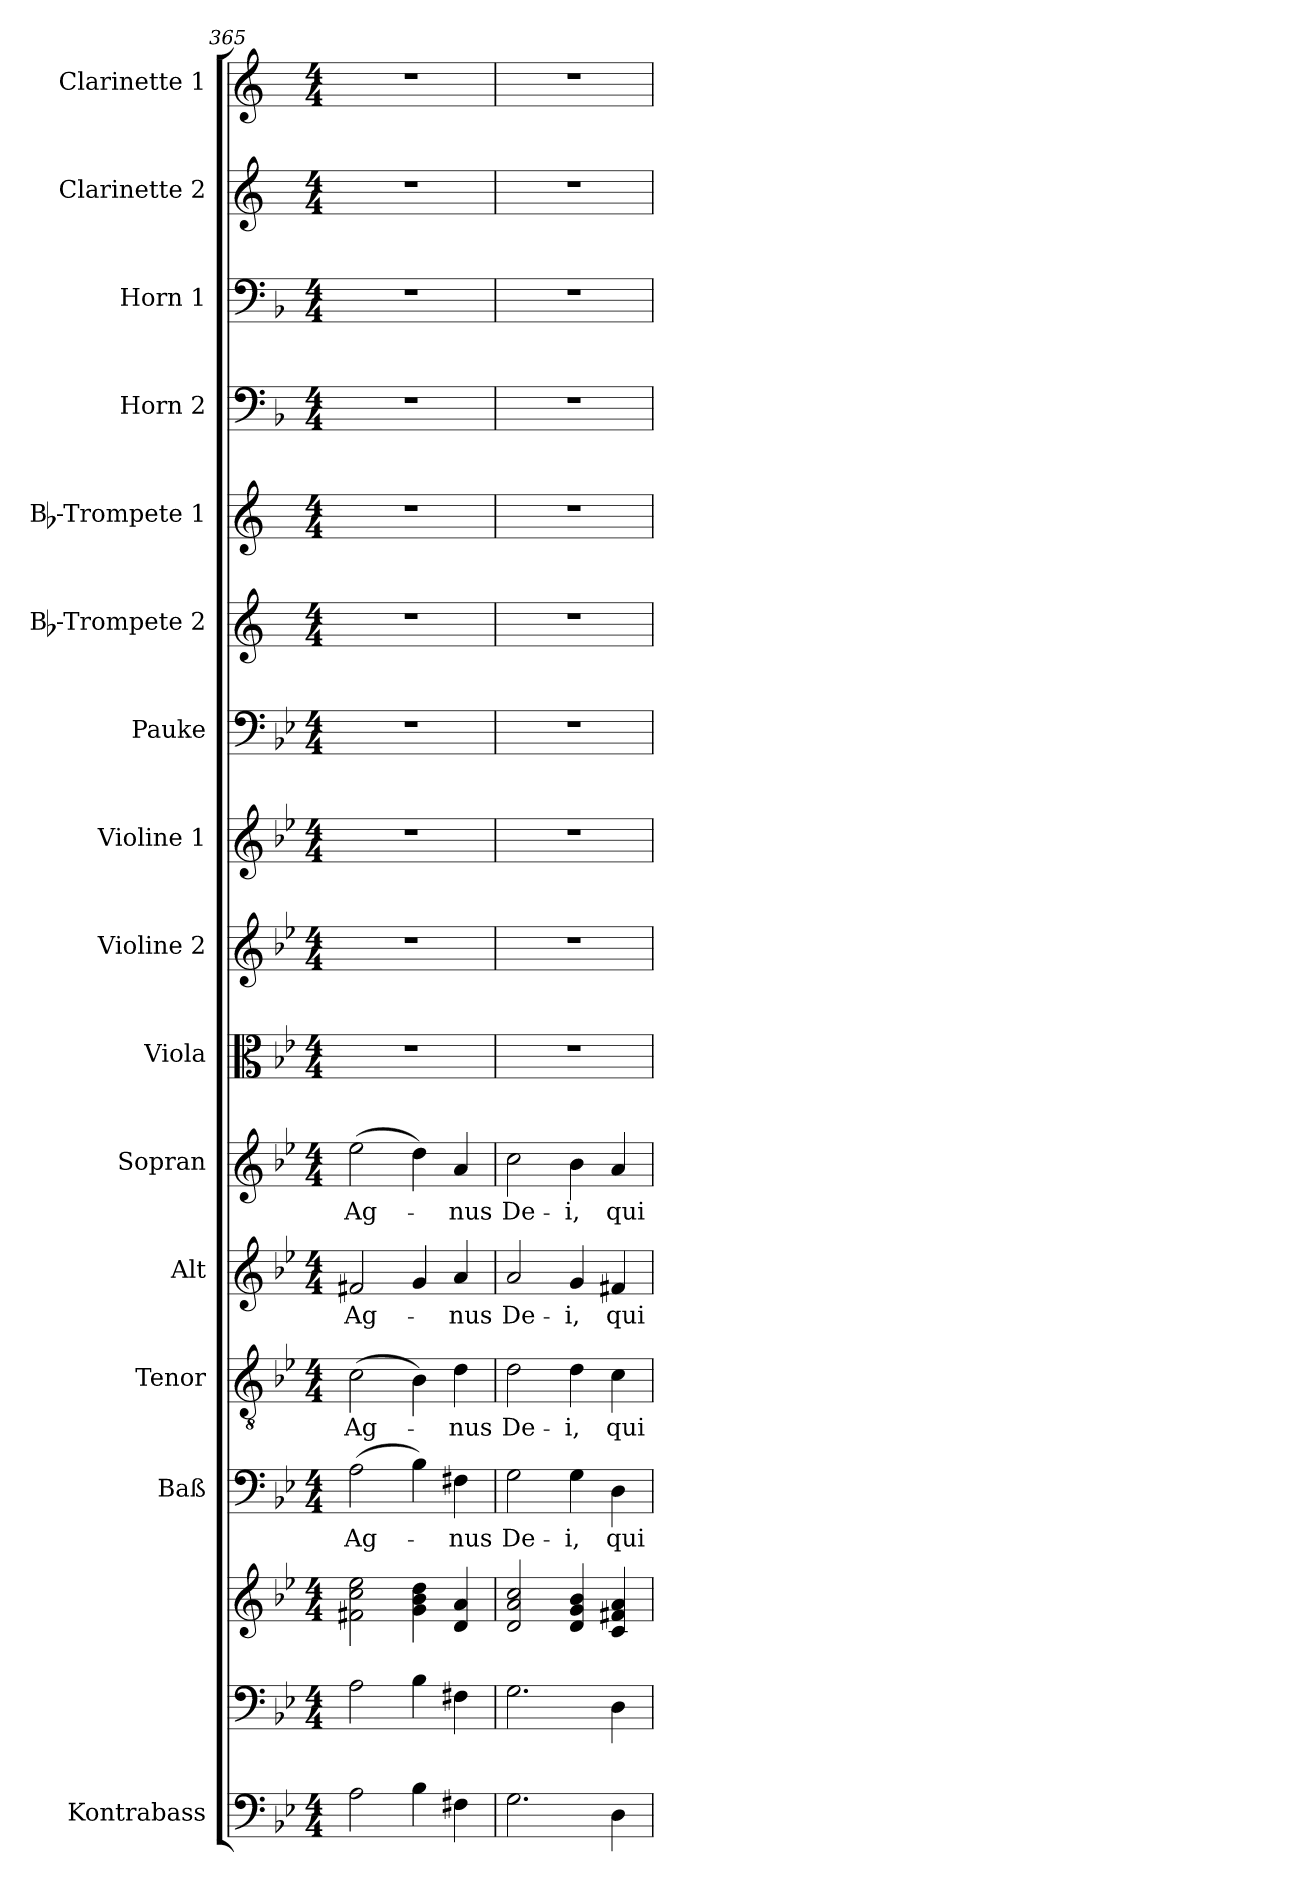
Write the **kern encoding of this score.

**kern	**kern	**kern	**kern	**text	**kern	**text	**kern	**text	**kern	**text	**kern	**kern	**kern	**kern	**kern	**kern	**kern	**kern	**kern	**kern
*part16	*part15	*part15	*part14	*part14	*part13	*part13	*part12	*part12	*part11	*part11	*part10	*part9	*part8	*part7	*part6	*part5	*part4	*part3	*part2	*part1
*staff17	*staff16	*staff15	*staff14	*staff14	*staff13	*staff13	*staff12	*staff12	*staff11	*staff11	*staff10	*staff9	*staff8	*staff7	*staff6	*staff5	*staff4	*staff3	*staff2	*staff1
*I"Kontrabass	*	*	*I"Baß	*	*I"Tenor	*	*I"Alt	*	*I"Sopran	*	*I"Viola	*I"Violine 2	*I"Violine 1	*I"Pauke	*I"Bb-Trompete 2	*I"Bb-Trompete 1	*I"Horn 2	*I"Horn 1	*I"Clarinette 2	*I"Clarinette 1
*I'Kb.	*	*	*I'Baß	*	*I'Ten	*	*I'Alt	*	*I'Sop	*	*I'Vla.	*I'Vln. 2	*I'Vln. 1	*I'Pk.	*I'Bb Trp. 2	*I'Bb Trp. 1	*I'Hrn. 2	*I'Hrn. 1	*I'Cl. 2	*I'Cl. 1
*clefF4	*clefF4	*clefG2	*clefF4	*	*clefGv2	*	*clefG2	*	*clefG2	*	*clefC3	*clefG2	*clefG2	*clefF4	*clefG2	*clefG2	*clefF4	*clefF4	*clefG2	*clefG2
*ITrd7c12	*	*	*	*	*	*	*	*	*	*	*	*	*	*	*ITrd1c2	*ITrd1c2	*ITrd4c7	*ITrd4c7	*ITrd1c2	*ITrd1c2
*k[b-e-]	*k[b-e-]	*k[b-e-]	*k[b-e-]	*	*k[b-e-]	*	*k[b-e-]	*	*k[b-e-]	*	*k[b-e-]	*k[b-e-]	*k[b-e-]	*k[b-e-]	*k[b-e-]	*k[b-e-]	*k[b-e-]	*k[b-e-]	*k[b-e-]	*k[b-e-]
*B-:	*B-:	*B-:	*B-:	*	*B-:	*	*B-:	*	*B-:	*	*B-:	*B-:	*B-:	*B-:	*B-:	*B-:	*B-:	*B-:	*B-:	*B-:
*M4/4	*M4/4	*M4/4	*M4/4	*	*M4/4	*	*M4/4	*	*M4/4	*	*M4/4	*M4/4	*M4/4	*M4/4	*M4/4	*M4/4	*M4/4	*M4/4	*M4/4	*M4/4
=365	=365	=365	=365	=365	=365	=365	=365	=365	=365	=365	=365	=365	=365	=365	=365	=365	=365	=365	=365	=365
!	!	!	!	!LO:LY:b	!	!LO:LY:b	!	!LO:LY:b	!	!LO:LY:b	!	!	!	!	!	!	!	!	!	!
2AA\	2A\	2f#X\ 2cc\ 2ee-\	(>2A\	Ag-	(>2c\	Ag-	2f#X/	Ag-	(>2ee-\	Ag-	1r	1r	1r	1r	1r	1r	1r	1r	1r	1r
4BB-\	4B-\	4g\ 4b-\ 4dd\	4B-\)	.	4B-\)	.	4g/	.	4dd\)	.	.	.	.	.	.	.	.	.	.	.
!	!	!	!	!LO:LY:b	!	!LO:LY:b	!	!LO:LY:b	!	!LO:LY:b	!	!	!	!	!	!	!	!	!	!
4FF#X\	4F#X\	4d/ 4a/	4F#X\	-nus	4d\	-nus	4a/	-nus	4a/	-nus	.	.	.	.	.	.	.	.	.	.
=366	=366	=366	=366	=366	=366	=366	=366	=366	=366	=366	=366	=366	=366	=366	=366	=366	=366	=366	=366	=366
!	!	!	!	!LO:LY:b	!	!LO:LY:b	!	!LO:LY:b	!	!LO:LY:b	!	!	!	!	!	!	!	!	!	!
2.GG\	2.G\	2d/ 2a/ 2cc/	2G\	De-	2d\	De-	2a/	De-	2cc\	De-	1r	1r	1r	1r	1r	1r	1r	1r	1r	1r
!	!	!	!	!LO:LY:b	!	!LO:LY:b	!	!LO:LY:b	!	!LO:LY:b	!	!	!	!	!	!	!	!	!	!
.	.	4d/ 4g/ 4b-/	4G\	-i,	4d\	-i,	4g/	-i,	4b-\	-i,	.	.	.	.	.	.	.	.	.	.
!	!	!	!	!LO:LY:b	!	!LO:LY:b	!	!LO:LY:b	!	!LO:LY:b	!	!	!	!	!	!	!	!	!	!
4DD\	4D\	4c/ 4f#X/ 4a/	4D\	qui	4c\	qui	4f#X/	qui	4a/	qui	.	.	.	.	.	.	.	.	.	.
=	=	=	=	=	=	=	=	=	=	=	=	=	=	=	=	=	=	=	=	=
*-	*-	*-	*-	*-	*-	*-	*-	*-	*-	*-	*-	*-	*-	*-	*-	*-	*-	*-	*-	*-
